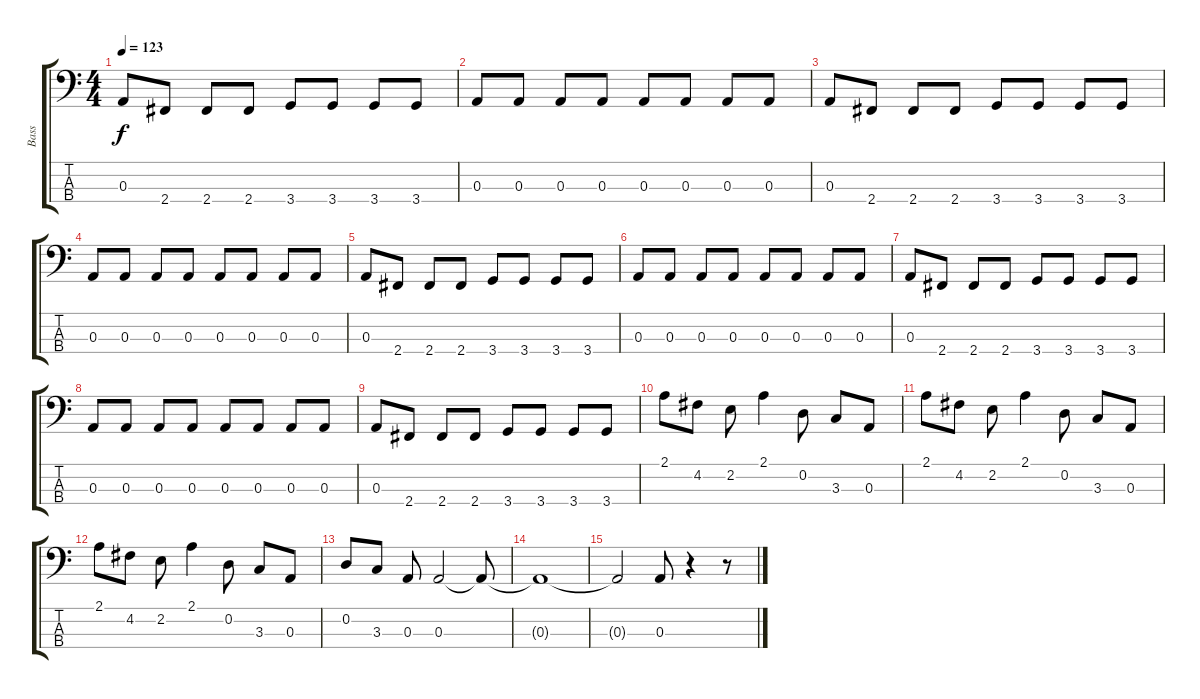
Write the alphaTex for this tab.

\track ("Bass" "Bass") {instrument electricbasspick}
\staff {score tabs}
\tuning (G2 D2 A1 E1) {hide}
\ts (4 4)
\tempo 123
\clef f4
\ks c
0.3.8{dy f} 2.4.8 2.4.8 2.4.8 3.4.8 3.4.8 3.4.8 3.4.8 |
0.3.8 0.3.8 0.3.8 0.3.8 0.3.8 0.3.8 0.3.8 0.3.8 |
0.3.8 2.4.8 2.4.8 2.4.8 3.4.8 3.4.8 3.4.8 3.4.8 |
0.3.8 0.3.8 0.3.8 0.3.8 0.3.8 0.3.8 0.3.8 0.3.8 |
0.3.8 2.4.8 2.4.8 2.4.8 3.4.8 3.4.8 3.4.8 3.4.8 |
0.3.8 0.3.8 0.3.8 0.3.8 0.3.8 0.3.8 0.3.8 0.3.8 |
0.3.8 2.4.8 2.4.8 2.4.8 3.4.8 3.4.8 3.4.8 3.4.8 |
0.3.8 0.3.8 0.3.8 0.3.8 0.3.8 0.3.8 0.3.8 0.3.8 |
0.3.8 2.4.8 2.4.8 2.4.8 3.4.8 3.4.8 3.4.8 3.4.8 |
2.1.8 4.2.8 2.2.8 2.1.4 0.2.8 3.3.8 0.3.8 |
2.1.8 4.2.8 2.2.8 2.1.4 0.2.8 3.3.8 0.3.8 |
2.1.8 4.2.8 2.2.8 2.1.4 0.2.8 3.3.8 0.3.8 |
0.2.8 3.3.8 0.3.8 0.3.2 0.3{t}.8 |
0.3{t}.1 |
0.3{t}.2 0.3.8 r.4 r.8
